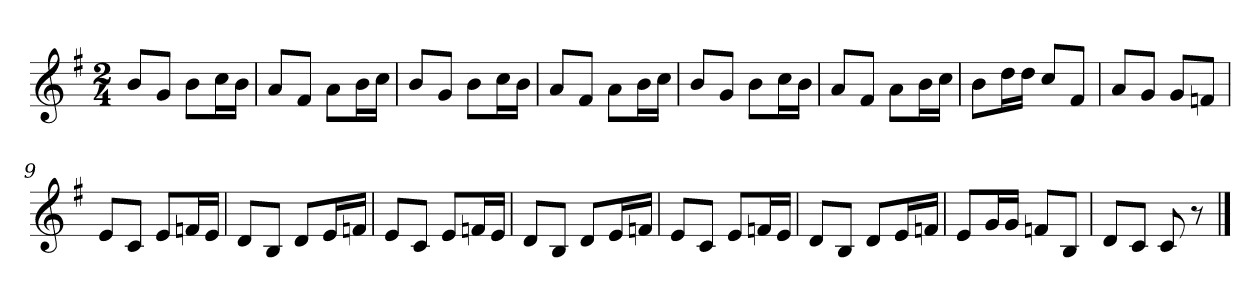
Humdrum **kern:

**kern
*part1
*staff1
*k[f#]
*M2/4
*MM120
=1
8bL
8gJ
8bL
16ccL
16bJJ
=2
8aL
8f#J
8aL
16bL
16ccJJ
=3
8bL
8gJ
8bL
16ccL
16bJJ
=4
8aL
8f#J
8aL
16bL
16ccJJ
=5
8bL
8gJ
8bL
16ccL
16bJJ
=6
8aL
8f#J
8aL
16bL
16ccJJ
=7
8bL
16ddL
16ddJJ
8ccL
8f#J
=8
8aL
8gJ
8gL
8fnJ
=9
8eL
8cJ
8eL
16fnL
16eJJ
=10
8dL
8BJ
8dL
16eL
16fnJJ
=11
8eL
8cJ
8eL
16fnL
16eJJ
=12
8dL
8BJ
8dL
16eL
16fnJJ
=13
8eL
8cJ
8eL
16fnL
16eJJ
=14
8dL
8BJ
8dL
16eL
16fnJJ
=15
8eL
16gL
16gJJ
8fnL
8BJ
=16
8dL
8cJ
8c
8r
==
*-
